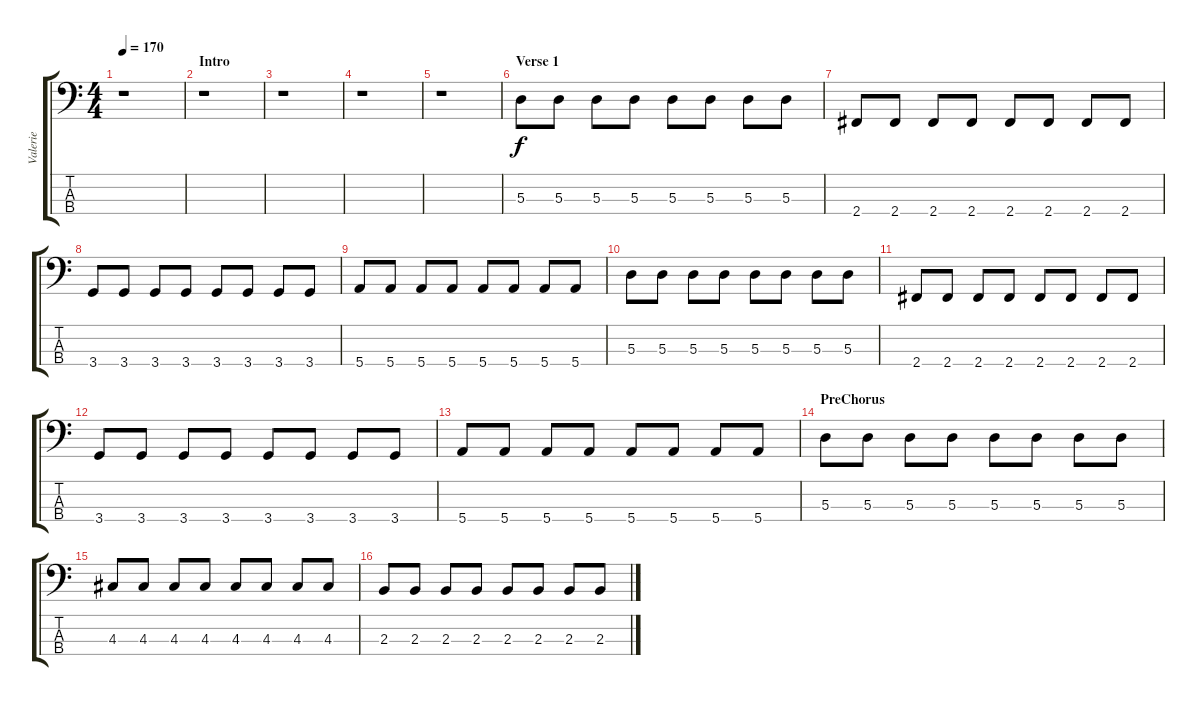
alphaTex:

\track ("Valerie" "Valerie") {instrument electricbasspick}
\staff {score tabs}
\tuning (G2 D2 A1 E1) {hide}
\ts (4 4)
\tempo 170
\clef f4
\ks c
r.1{dy f instrument electricbasspick} |
\section ("" "Intro")
r.1 |
r.1 |
r.1 |
r.1 |
\section ("" "Verse 1")
5.3.8 5.3.8 5.3.8 5.3.8 5.3.8 5.3.8 5.3.8 5.3.8 |
2.4.8 2.4.8 2.4.8 2.4.8 2.4.8 2.4.8 2.4.8 2.4.8 |
3.4.8 3.4.8 3.4.8 3.4.8 3.4.8 3.4.8 3.4.8 3.4.8 |
5.4.8 5.4.8 5.4.8 5.4.8 5.4.8 5.4.8 5.4.8 5.4.8 |
5.3.8 5.3.8 5.3.8 5.3.8 5.3.8 5.3.8 5.3.8 5.3.8 |
2.4.8 2.4.8 2.4.8 2.4.8 2.4.8 2.4.8 2.4.8 2.4.8 |
3.4.8 3.4.8 3.4.8 3.4.8 3.4.8 3.4.8 3.4.8 3.4.8 |
5.4.8 5.4.8 5.4.8 5.4.8 5.4.8 5.4.8 5.4.8 5.4.8 |
\section ("" "PreChorus")
5.3.8 5.3.8 5.3.8 5.3.8 5.3.8 5.3.8 5.3.8 5.3.8 |
4.3.8 4.3.8 4.3.8 4.3.8 4.3.8 4.3.8 4.3.8 4.3.8 |
2.3.8 2.3.8 2.3.8 2.3.8 2.3.8 2.3.8 2.3.8 2.3.8
